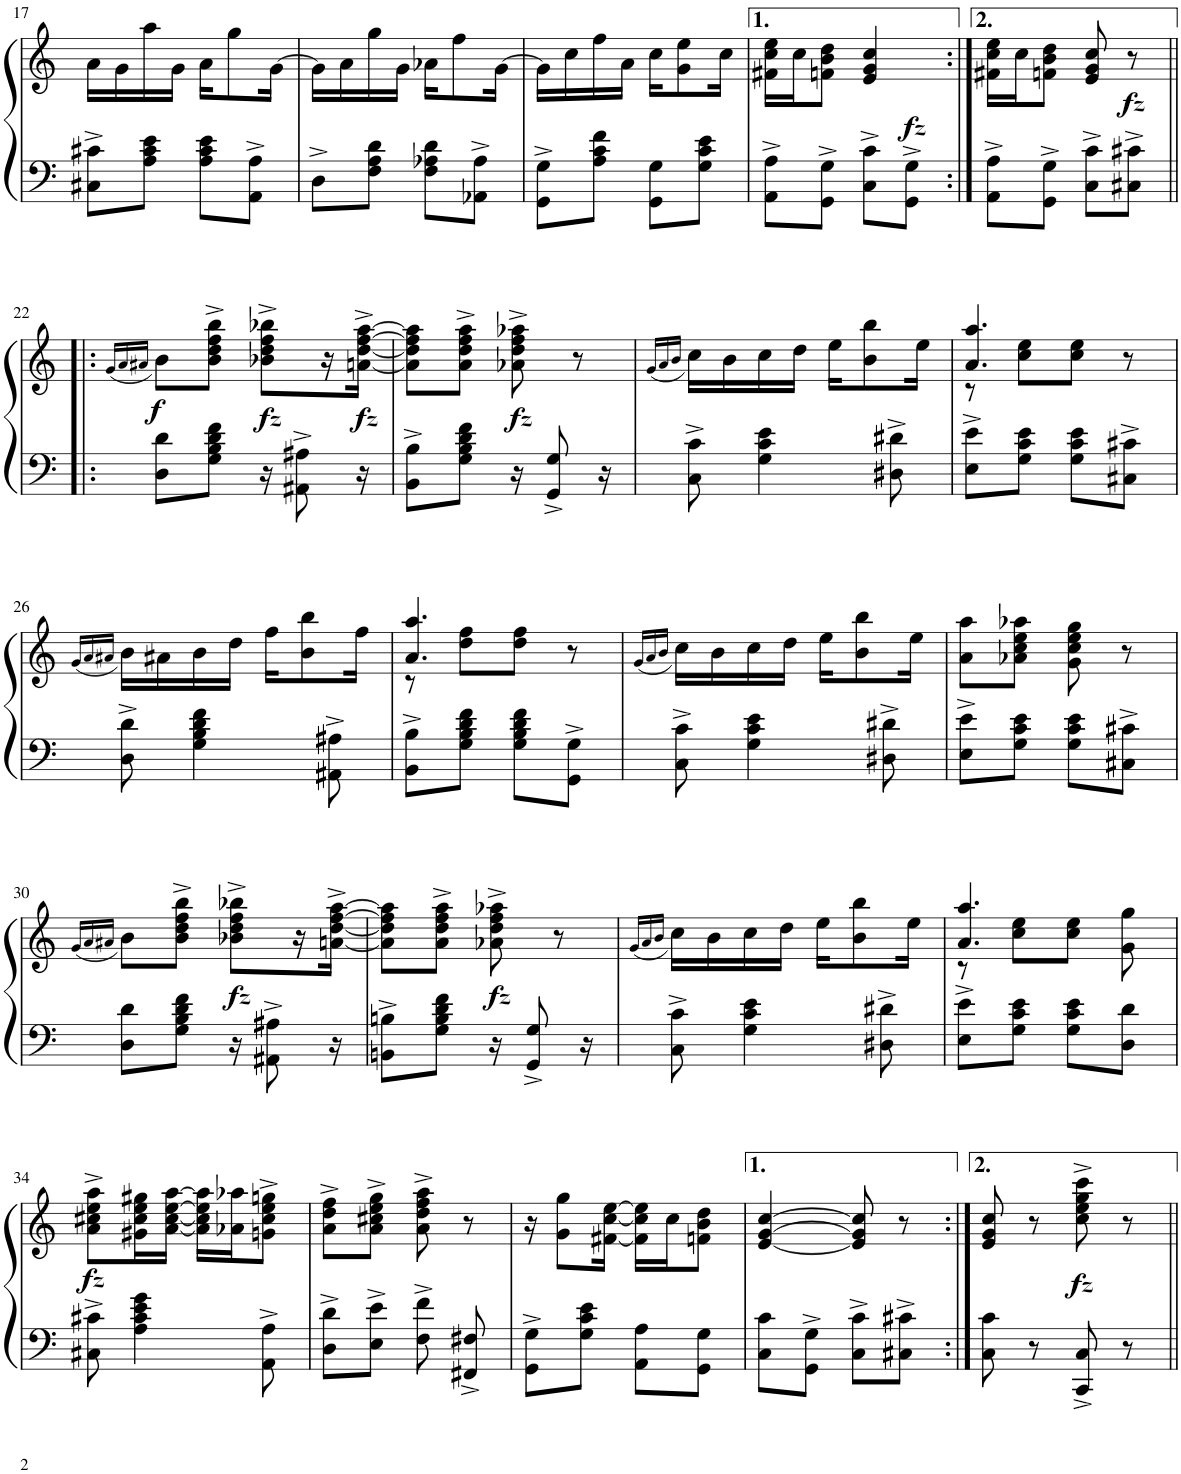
**kern	**kern	**dynam
*part1	*part1	*part1
*staff2	*staff1	*staff1/2
*I"Piano	*	*
*I'Pno.	*	*
!!LO:PB:g=z
*clefF4	*clefG2	*
*k[]	*k[]	*
*M2/4	*M2/4	*
=17	=17	=17
8C#X\^ 8c#X\^L	16a\LL	.
.	16g\	.
8A\ 8c#\ 8e\J	16aa\	.
.	16g\JJ	.
8A\ 8c#\ 8e\L	16a\KL	.
.	8gg\	.
8AA\^ 8A\^J	.	.
.	[16g\Jk	.
=18	=18	=18
8D^\L	16g\LL]	.
.	16a\	.
8F\ 8A\ 8d\J	16gg\	.
.	16g\JJ	.
8F\ 8A-X\ 8d\L	16a-X\KL	.
.	8ff\	.
8AA-X\^ 8A-\^J	.	.
.	[16g\Jk	.
=19	=19	=19
8GG\^ 8G\^L	16g\LL]	.
.	16cc\	.
8A\ 8c\ 8f\J	16ff\	.
.	16a\JJ	.
8GG\ 8G\L	16cc\KL	.
.	8g\ 8ee\	.
8G\ 8c\ 8e\J	.	.
.	16cc\Jk	.
=20	=20	=20
8AA\^ 8A\^L	16f#X\ 16cc\ 16ee\LL	.
.	16cc\J	.
8GG\^ 8G\^J	8fn\ 8b\ 8dd\J	.
8C\^ 8c\^L	4e/ 4g/ 4cc/	.
!	!	!LO:DY:a=2
8GG\^ 8G\^J	.	fz
=21:|!	=21:|!	=21:|!
8AA\^ 8A\^L	16f#X\ 16cc\ 16ee\LL	.
.	16cc\J	.
8GG\^ 8G\^J	8fn\ 8b\ 8dd\J	.
8C\^ 8c\^L	8e/ 8g/ 8cc/	.
!	!	!LO:DY:b
8C#X\^ 8c#X\^J	8r	fz
!!LO:LB:g=z
=22!|:	=22!|:	=22!|:
.	(16qg/LL	.
.	16qa/	.
.	16qa#X/JJ	.
!	!	!LO:DY:b
8D\ 8d\L	8b\L)	f
8G\ 8B\ 8d\ 8f\J	8b\^ 8dd\^ 8ff\^ 8bb\^J	.
!	!	!LO:DY:b
16r	8b-X\^ 8dd\^ 8ff\^ 8bb-X\^L	fz
8AA#X\^ 8A#X\^	.	.
.	16r	.
!	!	!LO:DY:b
16r	[16an\^ [<16dd\^ [16ff\^ [16aa\^JJ	fz
=23	=23	=23
8BB\^ 8B\^L	8a\] 8dd\] 8ff\] 8aa\]L	.
8G\ 8B\ 8d\ 8f\J	8a\^ 8dd\^ 8ff\^ 8aa\^J	.
!	!	!LO:DY:b
16r	8a-X\^ 8dd\^ 8ff\^ 8aa-X\^	fz
8GG/^ 8G/^	.	.
.	8r	.
16r	.	.
=24	=24	=24
.	(16qg/LL	.
.	16qa/	.
.	16qb/JJ	.
8C\^ 8c\^	16cc\LL)	.
.	16b\	.
4G\ 4c\ 4e\	16cc\	.
.	16dd\JJ	.
.	16ee\KL	.
.	8b\ 8bb\	.
8D#X\^ 8d#X\^	.	.
.	16ee\Jk	.
=25	=25	=25
*	*^	*
8E\^ 8e\^L	4.a/ 4.aa/	8r	.
8G\ 8c\ 8e\J	.	8cc\ 8ee\L	.
8G\ 8c\ 8e\L	.	8cc\ 8ee\J	.
8C#X\^ 8c#X\^J	8r	8ryy	.
*	*v	*v	*
!!LO:LB:g=z
=26	=26	=26
.	(16qg/LL	.
.	16qa/	.
.	16qa#X/JJ	.
8D\^ 8d\^	16b\LL)	.
.	16a#X\	.
4G\ 4B\ 4d\ 4f\	16b\	.
.	16dd\JJ	.
.	16ff\KL	.
.	8b\ 8bb\	.
8AA#X\^ 8A#X\^	.	.
.	16ff\Jk	.
=27	=27	=27
*	*^	*
8BB\^ 8B\^L	4.a/ 4.aa/	8r	.
8G\ 8B\ 8d\ 8f\J	.	8dd\ 8ff\L	.
8G\ 8B\ 8d\ 8f\L	.	8dd\ 8ff\J	.
8GG\^ 8G\^J	8r	8ryy	.
*	*v	*v	*
=28	=28	=28
.	(16qg/LL	.
.	16qa/	.
.	16qb/JJ	.
8C\^ 8c\^	16cc\LL)	.
.	16b\	.
4G\ 4c\ 4e\	16cc\	.
.	16dd\JJ	.
.	16ee\KL	.
.	8b\ 8bb\	.
8D#X\^ 8d#X\^	.	.
.	16ee\Jk	.
=29	=29	=29
8E\^ 8e\^L	8a\ 8aa\L	.
8G\ 8c\ 8e\J	8a-X\ 8cc\ 8ee\ 8aa-X\J	.
8G\ 8c\ 8e\L	8g\ 8cc\ 8ee\ 8gg\	.
8C#X\^ 8c#X\^J	8r	.
!!LO:LB:g=z
=30	=30	=30
.	(16qg/LL	.
.	16qa/	.
.	16qa#X/JJ	.
8D\ 8d\L	8b\L)	.
8G\ 8B\ 8d\ 8f\J	8b\^ 8dd\^ 8ff\^ 8bb\^J	.
!	!	!LO:DY:b
16r	8b-X\^ 8dd\^ 8ff\^ 8bb-X\^L	fz
8AA#X\^ 8A#X\^	.	.
.	16r	.
16r	[16an\^ [<16dd\^ [16ff\^ [16aa\^JJ	.
=31	=31	=31
8BBn\^ 8Bn\^L	8a\] 8dd\] 8ff\] 8aa\]L	.
8G\ 8B\ 8d\ 8f\J	8a\^ 8dd\^ 8ff\^ 8aa\^J	.
!	!	!LO:DY:b
16r	8a-X\^ 8dd\^ 8ff\^ 8aa-X\^	fz
8GG/^ 8G/^	.	.
.	8r	.
16r	.	.
=32	=32	=32
.	(16qg/LL	.
.	16qa/	.
.	16qb/JJ	.
8C\^ 8c\^	16cc\LL)	.
.	16b\	.
4G\ 4c\ 4e\	16cc\	.
.	16dd\JJ	.
.	16ee\KL	.
.	8b\ 8bb\	.
8D#X\^ 8d#X\^	.	.
.	16ee\Jk	.
=33	=33	=33
*	*^	*
8E\^ 8e\^L	4.a/ 4.aa/	8r	.
8G\ 8c\ 8e\J	.	8cc\ 8ee\L	.
8G\ 8c\ 8e\L	.	8cc\ 8ee\J	.
8D\ 8d\J	8g\ 8gg\	8ryy	.
!!LO:LB:g=z
=34	=34	=34	=34
!	!	!	!LO:DY:b
*	*v	*v	*
8C#X\^ 8c#X\^	8a\^ 8cc#X\^ 8ee\^ 8aa\^L	fz
4A\ 4c#\ 4e\ 4g\	16g#X\ 16cc#\ 16ee\ 16gg#X\L	.
.	[16a\ [<16cc#\ [16ee\ [16aa\JJ	.
.	16a\] 16cc#\] 16ee\] 16aa\]LL	.
.	16a-X\ 16aa-X\J	.
8AA\^ 8A\^	8gn\^ 8cc#\^ 8ee\^ 8ggn\^J	.
=35	=35	=35
8D\^ 8d\^L	8a\^ 8dd\^ 8ff\^L	.
8E\^ 8e\^J	8a\^ 8cc#X\^ 8ee\^ 8gg\^J	.
8F\^ 8f\^	8a\^ 8dd\^ 8ff\^ 8aa\^	.
8FF#X/^ 8F#X/^	8r	.
=36	=36	=36
8GG\^ 8G\^L	16r	.
.	8g\ 8gg\L	.
8G\ 8c\ 8e\J	.	.
.	[16f#X\ [<16cc\ [16ee\Jk	.
8AA\ 8A\L	16f#\] 16cc\] 16ee\]LL	.
.	16cc\J	.
8GG\ 8G\J	8fn\ 8b\ 8dd\J	.
=37	=37	=37
8C\ 8c\L	[4e/ [>4g/ [4cc/	.
8GG\^ 8G\^J	.	.
8C\^ 8c\^L	8e/] 8g/] 8cc/]	.
8C#X\^ 8c#X\^J	8r	.
=38:|!	=38:|!	=38:|!
8C\ 8c\	8e/ 8g/ 8cc/	.
8r	8r	.
!	!	!LO:DY:b
8CC/^ 8C/^	8cc\^ 8ee\^ 8gg\^ 8ccc\^	fz
8r	8r	.
=||	=||	=||
*-	*-	*-
